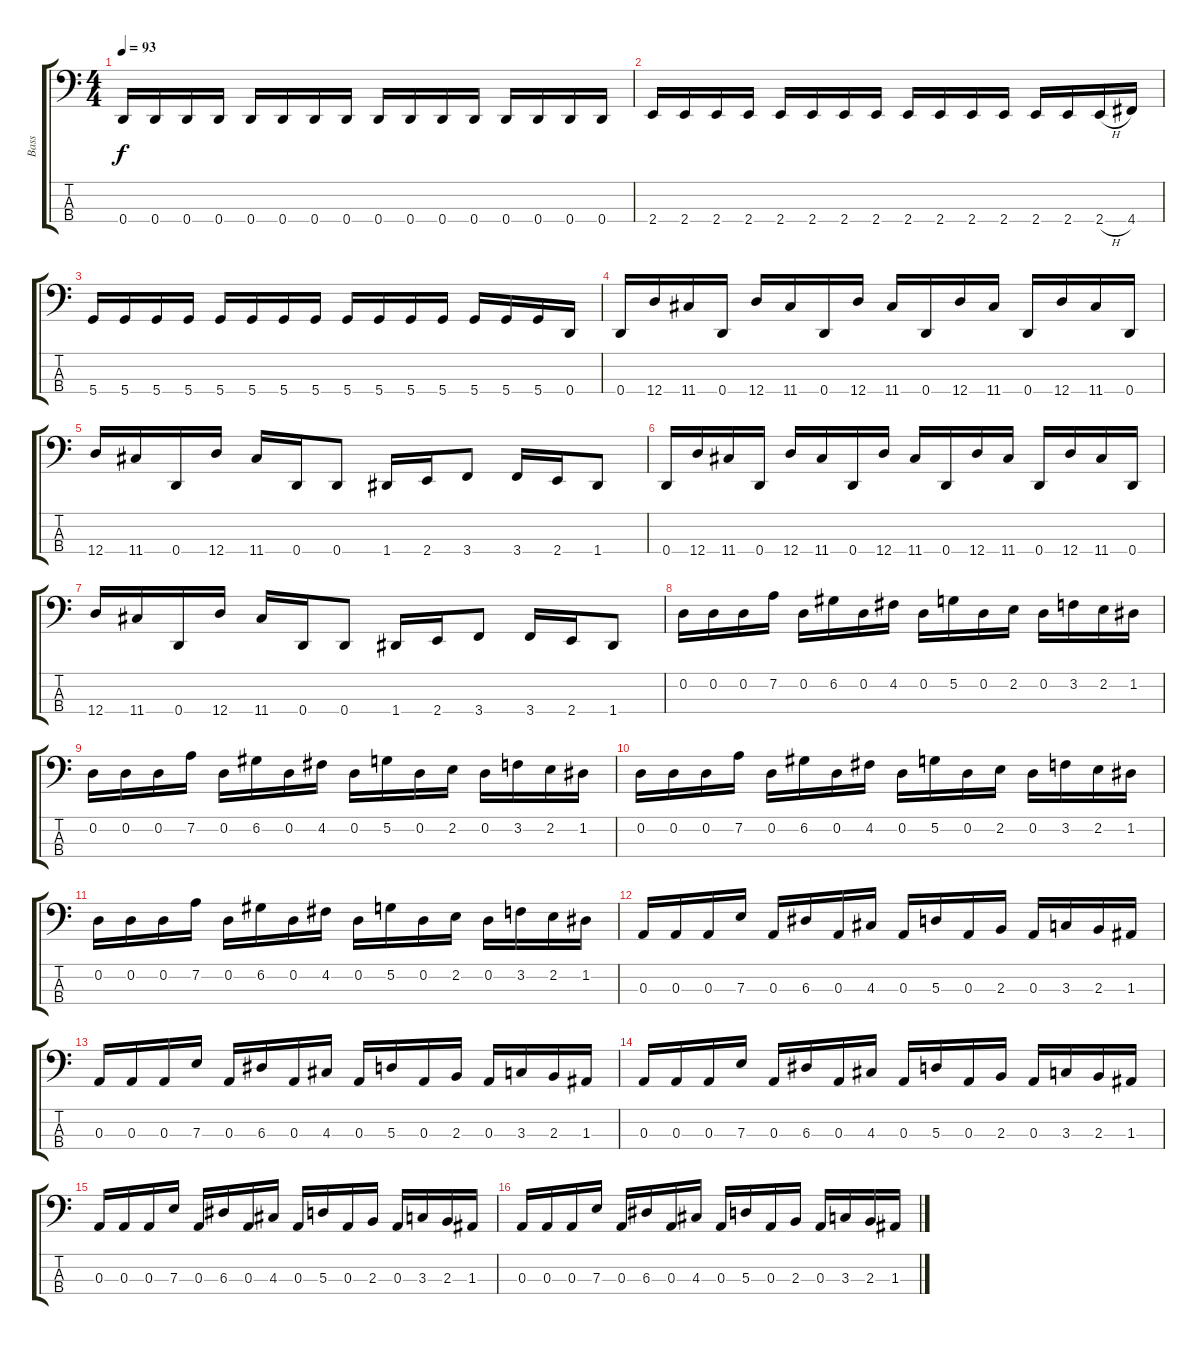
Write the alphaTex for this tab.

\track ("Bass" "Bass") {instrument electricbasspick}
\staff {score tabs}
\tuning (G2 D2 A1 D1) {hide}
\ts (4 4)
\tempo 93
\clef f4
\ks c
0.4.16{dy f} 0.4.16 0.4.16 0.4.16 0.4.16 0.4.16 0.4.16 0.4.16 0.4.16 0.4.16 0.4.16 0.4.16 0.4.16 0.4.16 0.4.16 0.4.16 |
2.4.16 2.4.16 2.4.16 2.4.16 2.4.16 2.4.16 2.4.16 2.4.16 2.4.16 2.4.16 2.4.16 2.4.16 2.4.16 2.4.16 2.4{h}.16 4.4.16 |
5.4.16 5.4.16 5.4.16 5.4.16 5.4.16 5.4.16 5.4.16 5.4.16 5.4.16 5.4.16 5.4.16 5.4.16 5.4.16 5.4.16 5.4.16 0.4.16 |
0.4.16 12.4.16 11.4.16 0.4.16 12.4.16 11.4.16 0.4.16 12.4.16 11.4.16 0.4.16 12.4.16 11.4.16 0.4.16 12.4.16 11.4.16 0.4.16 |
12.4.16 11.4.16 0.4.16 12.4.16 11.4.16 0.4.16 0.4.8 1.4.16 2.4.16 3.4.8 3.4.16 2.4.16 1.4.8 |
0.4.16 12.4.16 11.4.16 0.4.16 12.4.16 11.4.16 0.4.16 12.4.16 11.4.16 0.4.16 12.4.16 11.4.16 0.4.16 12.4.16 11.4.16 0.4.16 |
12.4.16 11.4.16 0.4.16 12.4.16 11.4.16 0.4.16 0.4.8 1.4.16 2.4.16 3.4.8 3.4.16 2.4.16 1.4.8 |
0.2.16 0.2.16 0.2.16 7.2.16 0.2.16 6.2.16 0.2.16 4.2.16 0.2.16 5.2.16 0.2.16 2.2.16 0.2.16 3.2.16 2.2.16 1.2.16 |
0.2.16 0.2.16 0.2.16 7.2.16 0.2.16 6.2.16 0.2.16 4.2.16 0.2.16 5.2.16 0.2.16 2.2.16 0.2.16 3.2.16 2.2.16 1.2.16 |
0.2.16 0.2.16 0.2.16 7.2.16 0.2.16 6.2.16 0.2.16 4.2.16 0.2.16 5.2.16 0.2.16 2.2.16 0.2.16 3.2.16 2.2.16 1.2.16 |
0.2.16 0.2.16 0.2.16 7.2.16 0.2.16 6.2.16 0.2.16 4.2.16 0.2.16 5.2.16 0.2.16 2.2.16 0.2.16 3.2.16 2.2.16 1.2.16 |
0.3.16 0.3.16 0.3.16 7.3.16 0.3.16 6.3.16 0.3.16 4.3.16 0.3.16 5.3.16 0.3.16 2.3.16 0.3.16 3.3.16 2.3.16 1.3.16 |
0.3.16 0.3.16 0.3.16 7.3.16 0.3.16 6.3.16 0.3.16 4.3.16 0.3.16 5.3.16 0.3.16 2.3.16 0.3.16 3.3.16 2.3.16 1.3.16 |
0.3.16 0.3.16 0.3.16 7.3.16 0.3.16 6.3.16 0.3.16 4.3.16 0.3.16 5.3.16 0.3.16 2.3.16 0.3.16 3.3.16 2.3.16 1.3.16 |
0.3.16 0.3.16 0.3.16 7.3.16 0.3.16 6.3.16 0.3.16 4.3.16 0.3.16 5.3.16 0.3.16 2.3.16 0.3.16 3.3.16 2.3.16 1.3.16 |
0.3.16 0.3.16 0.3.16 7.3.16 0.3.16 6.3.16 0.3.16 4.3.16 0.3.16 5.3.16 0.3.16 2.3.16 0.3.16 3.3.16 2.3.16 1.3.16
